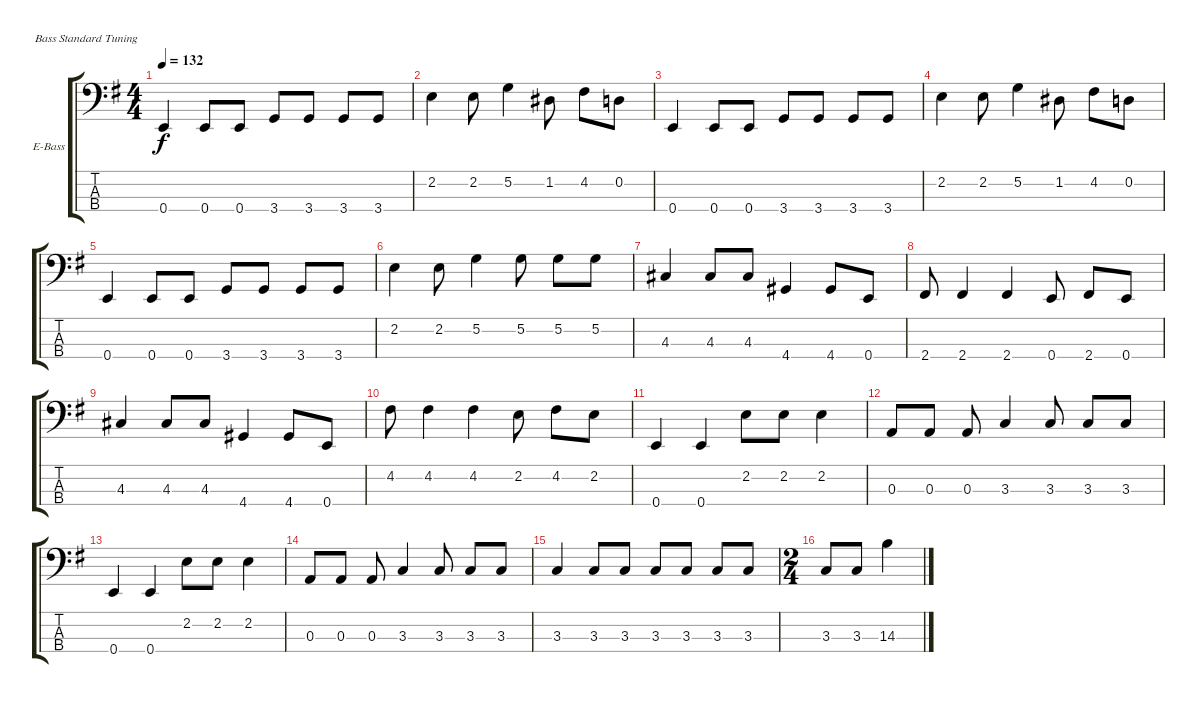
\defaultSystemsLayout 4
\bracketExtendMode groupsimilarinstruments
\firstSystemTrackNameOrientation horizontal
\otherSystemsTrackNameOrientation horizontal
\track ("Electric Bass" "E-Bass") {instrument electricbassfinger}
\staff {score tabs}
\tuning (G2 D2 A1 E1)
\ts (4 4)
\tempo 132
\clef f4
\scale
0.944515
\ks g
0.4.4{dy f} 0.4.8 0.4.8 3.4.8 3.4.8 3.4.8 3.4.8 |
\scale
0.944515 2.2.4 2.2.8 5.2.4 1.2.8 4.2.8 0.2.8 |
\scale
1.11097 0.4.4 0.4.8 0.4.8 3.4.8 3.4.8 3.4.8 3.4.8 |
\scale
0.944515 2.2.4 2.2.8 5.2.4 1.2.8 4.2.8 0.2.8 |
\scale
0.944515 0.4.4 0.4.8 0.4.8 3.4.8 3.4.8 3.4.8 3.4.8 |
\scale
1.11097 2.2.4 2.2.8 5.2.4 5.2.8 5.2.8 5.2.8 |
\scale
0.944515 4.3.4 4.3.8 4.3.8 4.4.4 4.4.8 0.4.8 |
\scale
0.944515 2.4.8 2.4.4 2.4.4 0.4.8 2.4.8 0.4.8 |
\scale
1.11097 4.3.4 4.3.8 4.3.8 4.4.4 4.4.8 0.4.8 |
\scale
0.944515 4.2.8 4.2.4 4.2.4 2.2.8 4.2.8 2.2.8 |
\scale
0.944515 0.4.4 0.4.4 2.2.8 2.2.8 2.2.4 |
\scale
1.11097 0.3.8 0.3.8 0.3.8 3.3.4 3.3.8 3.3.8 3.3.8 |
\scale
0.944515 0.4.4 0.4.4 2.2.8 2.2.8 2.2.4 |
\scale
0.944515 0.3.8 0.3.8 0.3.8 3.3.4 3.3.8 3.3.8 3.3.8 |
\scale
1.11097 3.3.4 3.3.8 3.3.8 3.3.8 3.3.8 3.3.8 3.3.8 |
\ts (2 4)
\scale
0.944515 3.3.8 3.3.8 14.3.4
